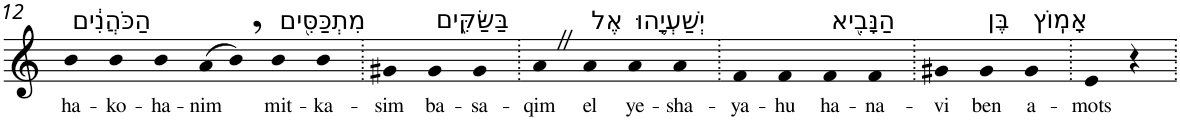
**kern	**text
*part1	*part1
*staff1	*staff1
*I"Piano	*
*I'Pno	*
!!LO:PB:g=z
*clefG2	*
*k[]	*
=12	=12
!LO:TX:a:t=הַכֹּהֲנִ֔ים	!
!	!LO:LY:b
4b	ha-
!	!LO:LY:b
4b	-ko-
!	!LO:LY:b
4b	-ha-
!	!LO:LY:b
(>8a	-nim
8b,)	.
!LO:TX:a:t=מִתְכַּסִּ֖ים	!
!	!LO:LY:b
4b	mit-
!	!LO:LY:b
4b	-ka-
=13.	=13.
!	!LO:LY:b
4g#X	-sim
!LO:TX:a:t=בַּשַּׂקִּ֑ים	!
!	!LO:LY:b
4g#	ba-
!	!LO:LY:b
4g#	-sa-
=14.	=14.
!	!LO:LY:b
4aZ	-qim
!LO:TX:a:t=אֶל	!
!	!LO:LY:b
4a	el
!LO:TX:a:t=יְשַׁעְיָ֥הוּ	!
!	!LO:LY:b
4a	ye-
!	!LO:LY:b
4a	-sha-
=15.	=15.
!	!LO:LY:b
4f	-ya-
!	!LO:LY:b
4f	-hu
!LO:TX:a:t=הַנָּבִ֖יא	!
!	!LO:LY:b
4f	ha-
!	!LO:LY:b
4f	-na-
=16.	=16.
!	!LO:LY:b
4g#X	-vi
!LO:TX:a:t=בֶּן	!
!	!LO:LY:b
4g#	ben
!LO:TX:a:t=אָמֽוֹץ	!
!	!LO:LY:b
4g#	a-
=17.	=17.
!	!LO:LY:b
4e	-mots
4r	.
=.	=.
*-	*-
